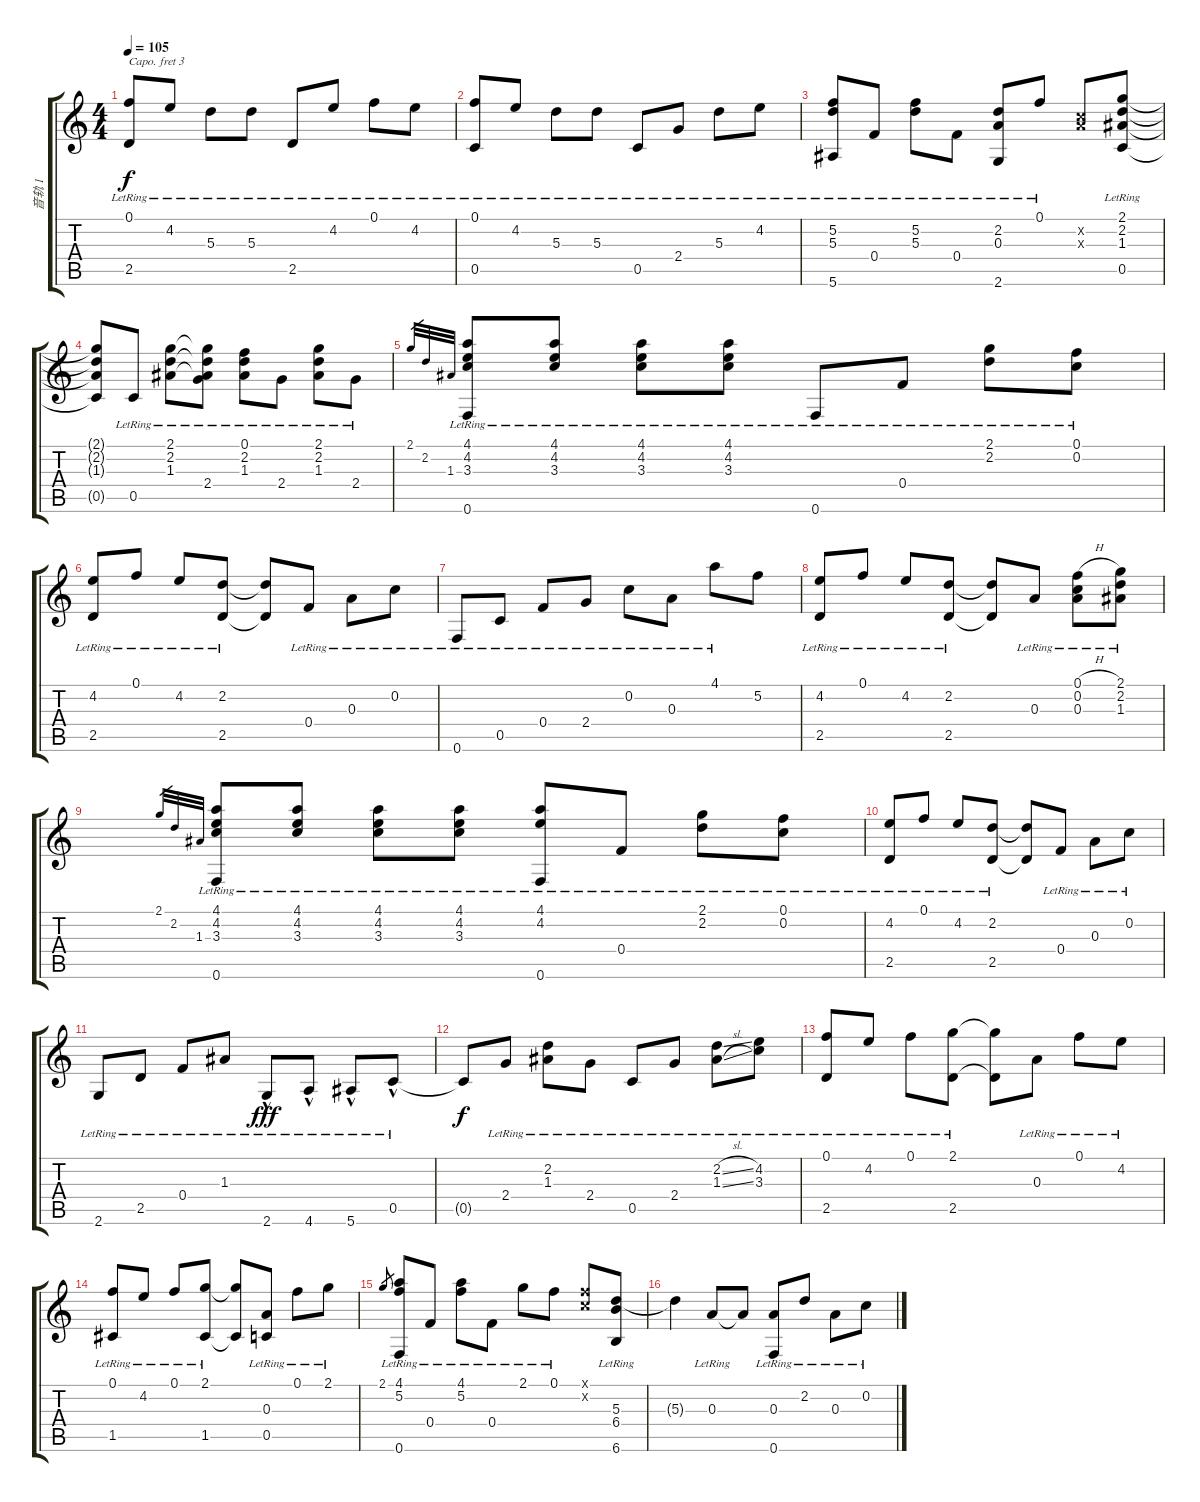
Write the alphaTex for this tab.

\track ("音轨 1" "音轨 1") {instrument acousticguitarnylon}
\staff {score tabs}
\capo 3
\tuning (D4 A3 Gb3 D3 A2 D2) {hide}
\ts (4 4)
\tempo 105
\clef g2
\ks c
(0.1{lr} 2.5{lr}).8{dy f} 4.2{lr}.8 5.3{lr}.8 5.3{lr}.8 2.5{lr}.8 4.2{lr}.8 0.1{lr}.8 4.2{lr}.8 |
(0.1{lr} 0.5{lr}).8 4.2{lr}.8 5.3{lr}.8 5.3{lr}.8 0.5{lr}.8 2.4{lr}.8 5.3{lr}.8 4.2{lr}.8 |
(5.2{lr} 5.3{lr} 5.6{lr}).8 0.4{lr}.8 (5.2{lr} 5.3{lr}).8 0.4{lr}.8 (2.2{lr} 0.3{lr} 2.6{lr}).8 0.1{lr}.8 (0.2{x} 0.3{x}).8 (2.1{lr} 2.2{lr} 1.3{lr} 0.5{lr}).8 |
(2.1{t} 2.2{t} 1.3{t} 0.5{t}).8 0.5{lr}.8 (2.1{lr} 2.2{lr} 1.3{lr}).8 (2.1{t} 2.2{t} 1.3{t} 2.4{lr}).8 (0.1{lr} 2.2{lr} 1.3{lr}).8 2.4{lr}.8 (2.1{lr} 2.2{lr} 1.3{lr}).8 2.4{lr}.8 |
2.1.32{gr} 2.2.32{gr} 1.3.32{gr} (4.1{lr} 4.2{lr} 3.3{lr} 0.6{lr}).8 (4.1{lr} 4.2{lr} 3.3{lr}).8 (4.1{lr} 4.2{lr} 3.3{lr}).8 (4.1{lr} 4.2{lr} 3.3{lr}).8 0.6{lr}.8 0.4{lr}.8 (2.1{lr} 2.2{lr}).8 (0.1{lr} 0.2{lr}).8 |
(4.2{lr} 2.5{lr}).8 0.1{lr}.8 4.2{lr}.8 (2.2{lr} 2.5{lr}).8 (2.2{t} 2.5{t}).8 0.4{lr}.8 0.3{lr}.8 0.2{lr}.8 |
0.6{lr}.8 0.5{lr}.8 0.4{lr}.8 2.4{lr}.8 0.2{lr}.8 0.3{lr}.8 4.1{lr}.8 5.2.8 |
(4.2{lr} 2.5{lr}).8 0.1{lr}.8 4.2{lr}.8 (2.2{lr} 2.5{lr}).8 (2.2{t} 2.5{t}).8 0.3{lr}.8 (0.1{h lr} 0.2{lr} 0.3{lr}).8 (2.1{lr} 2.2{lr} 1.3{lr}).8 |
2.1.32{gr} 2.2.32{gr} 1.3.32{gr} (4.1{lr} 4.2{lr} 3.3{lr} 0.6{lr}).8 (4.1{lr} 4.2{lr} 3.3{lr}).8 (4.1{lr} 4.2{lr} 3.3{lr}).8 (4.1{lr} 4.2{lr} 3.3{lr}).8 (4.1{lr} 4.2{lr} 0.6{lr}).8 0.4{lr}.8 (2.1{lr} 2.2{lr}).8 (0.1{lr} 0.2{lr}).8 |
(4.2{lr} 2.5{lr}).8 0.1{lr}.8 4.2{lr}.8 (2.2{lr} 2.5{lr}).8 (2.2{t} 2.5{t}).8 0.4{lr}.8 0.3{lr}.8 0.2{lr}.8 |
2.6{lr}.8 2.5{lr}.8 0.4{lr}.8 1.3{lr}.8 2.6{hac lr}.8{dy fff} 4.6{hac lr}.8 5.6{hac lr}.8 0.5{hac lr}.8 |
0.5{t}.8{dy f} 2.4{lr}.8 (2.2{lr} 1.3{lr}).8 2.4{lr}.8 0.5{lr}.8 2.4{lr}.8 (2.2{sl lr} 1.3{sl lr}).8 (4.2{lr} 3.3{lr}).8 |
(0.1{lr} 2.5{lr}).8 4.2{lr}.8 0.1{lr}.8 (2.1{lr} 2.5{lr}).8 (2.1{t} 2.5{t}).8 0.3{lr}.8 0.1{lr}.8 4.2{lr}.8 |
(0.1{lr} 1.5{lr}).8 4.2{lr}.8 0.1{lr}.8 (2.1{lr} 1.5).8 (2.1{t} 1.5{t}).8 (0.3{lr} 0.5).8 0.1{lr}.8 2.1{lr}.8 |
2.1.8{gr} (4.1{lr} 5.2 0.6{lr}).8 0.4{lr}.8 (4.1{lr} 5.2).8 0.4{lr}.8 2.1{lr}.8 0.1{lr}.8 (0.1{x} 0.2{x}).8 (5.3{lr} 6.4{lr} 6.6{lr}).8 |
5.3{t}.4 0.3{lr}.8 0.3{t}.8 (0.3{lr} 0.6).8 2.2{lr}.8 0.3{lr}.8 0.2{lr}.8
